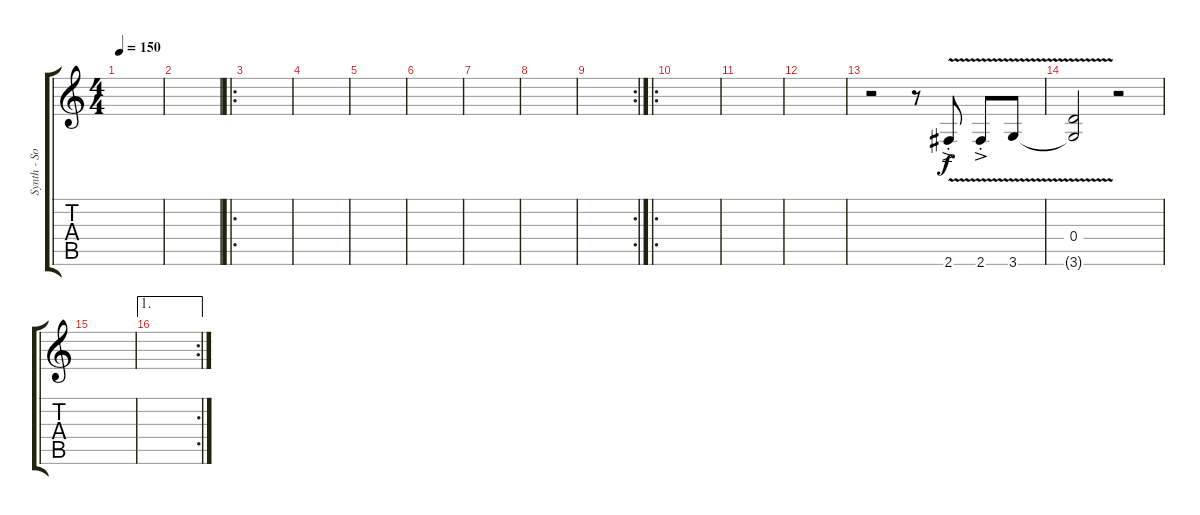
\track ("Synth - Solo" "Synth - So") {instrument lead2sawtooth}
\staff {score tabs}
\tuning (E5 B4 G4 D4 A3 E3) {hide}
\ts (4 4)
\tempo 150
\clef g2
\ks c
|
|
\ro
|
|
|
|
|
|
\rc 2
|
\ro
|
|
|
r.2 r.8{volume 7} 2.6{v ac st}.8 2.6{v ac st}.8 3.6{v}.8{dy f} |
(0.4 3.6{t}).2 r.2 |
|
\ae 1
\rc 2
